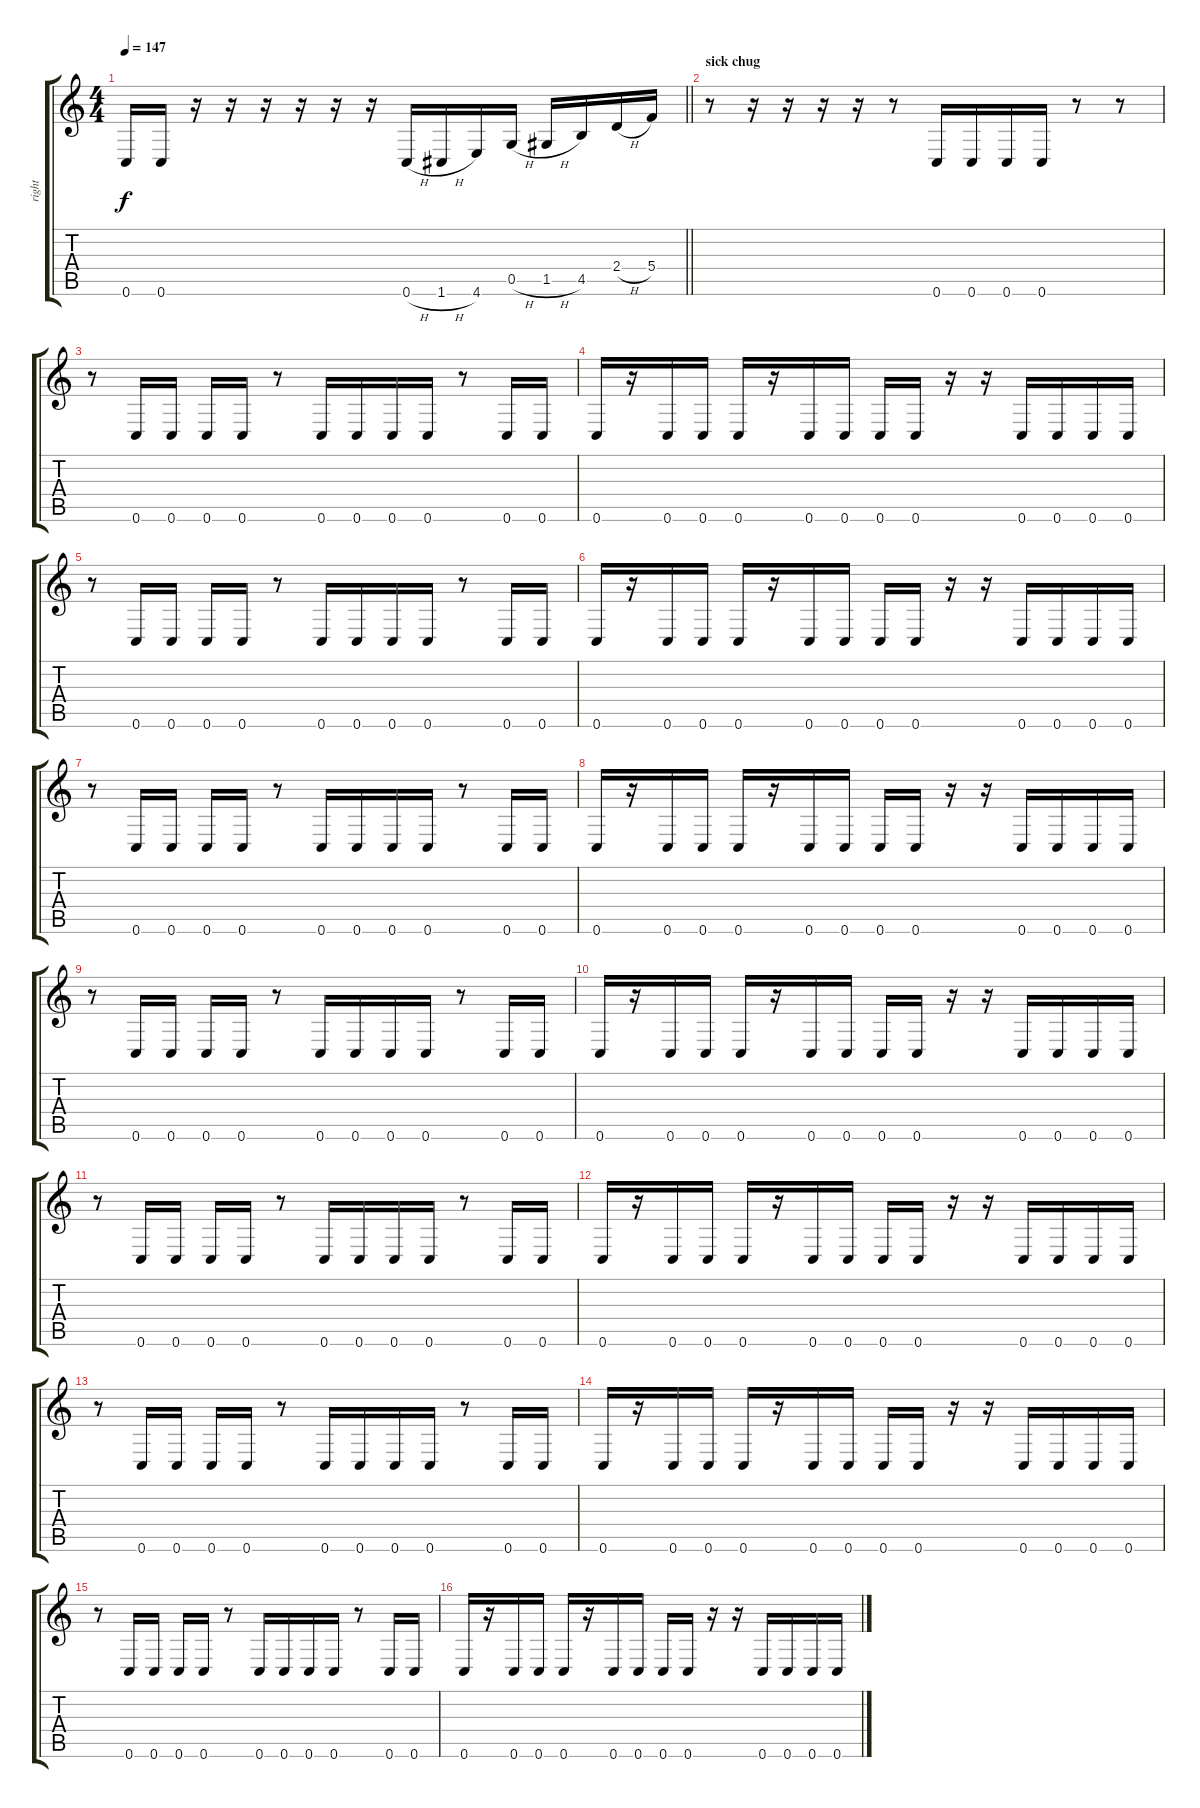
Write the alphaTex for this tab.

\track ("right" "right") {instrument distortionguitar}
\staff {score tabs}
\tuning (D4 A3 F3 C3 G2 C2) {hide}
\ts (4 4)
\tempo 147
\clef g2
\barLineRight lightlight
\ks c
0.6.16{dy f} 0.6.16 r.16 r.16 r.16 r.16 r.16 r.16 0.6{h}.16 1.6{h}.16 4.6.16 0.5{h}.16 1.5{h}.16 4.5.16 2.4{h}.16 5.4.16 |
\section ("" "sick chug")
r.8 r.16 r.16 r.16 r.16 r.8 0.6.16 0.6.16 0.6.16 0.6.16 r.8 r.8 |
r.8 0.6.16 0.6.16 0.6.16 0.6.16 r.8 0.6.16 0.6.16 0.6.16 0.6.16 r.8 0.6.16 0.6.16 |
0.6.16 r.16 0.6.16 0.6.16 0.6.16 r.16 0.6.16 0.6.16 0.6.16 0.6.16 r.16 r.16 0.6.16 0.6.16 0.6.16 0.6.16 |
r.8 0.6.16 0.6.16 0.6.16 0.6.16 r.8 0.6.16 0.6.16 0.6.16 0.6.16 r.8 0.6.16 0.6.16 |
0.6.16 r.16 0.6.16 0.6.16 0.6.16 r.16 0.6.16 0.6.16 0.6.16 0.6.16 r.16 r.16 0.6.16 0.6.16 0.6.16 0.6.16 |
r.8 0.6.16 0.6.16 0.6.16 0.6.16 r.8 0.6.16 0.6.16 0.6.16 0.6.16 r.8 0.6.16 0.6.16 |
0.6.16 r.16 0.6.16 0.6.16 0.6.16 r.16 0.6.16 0.6.16 0.6.16 0.6.16 r.16 r.16 0.6.16 0.6.16 0.6.16 0.6.16 |
r.8 0.6.16 0.6.16 0.6.16 0.6.16 r.8 0.6.16 0.6.16 0.6.16 0.6.16 r.8 0.6.16 0.6.16 |
0.6.16 r.16 0.6.16 0.6.16 0.6.16 r.16 0.6.16 0.6.16 0.6.16 0.6.16 r.16 r.16 0.6.16 0.6.16 0.6.16 0.6.16 |
r.8 0.6.16 0.6.16 0.6.16 0.6.16 r.8 0.6.16 0.6.16 0.6.16 0.6.16 r.8 0.6.16 0.6.16 |
0.6.16 r.16 0.6.16 0.6.16 0.6.16 r.16 0.6.16 0.6.16 0.6.16 0.6.16 r.16 r.16 0.6.16 0.6.16 0.6.16 0.6.16 |
r.8 0.6.16 0.6.16 0.6.16 0.6.16 r.8 0.6.16 0.6.16 0.6.16 0.6.16 r.8 0.6.16 0.6.16 |
0.6.16 r.16 0.6.16 0.6.16 0.6.16 r.16 0.6.16 0.6.16 0.6.16 0.6.16 r.16 r.16 0.6.16 0.6.16 0.6.16 0.6.16 |
r.8 0.6.16 0.6.16 0.6.16 0.6.16 r.8 0.6.16 0.6.16 0.6.16 0.6.16 r.8 0.6.16 0.6.16 |
0.6.16 r.16 0.6.16 0.6.16 0.6.16 r.16 0.6.16 0.6.16 0.6.16 0.6.16 r.16 r.16 0.6.16 0.6.16 0.6.16 0.6.16
